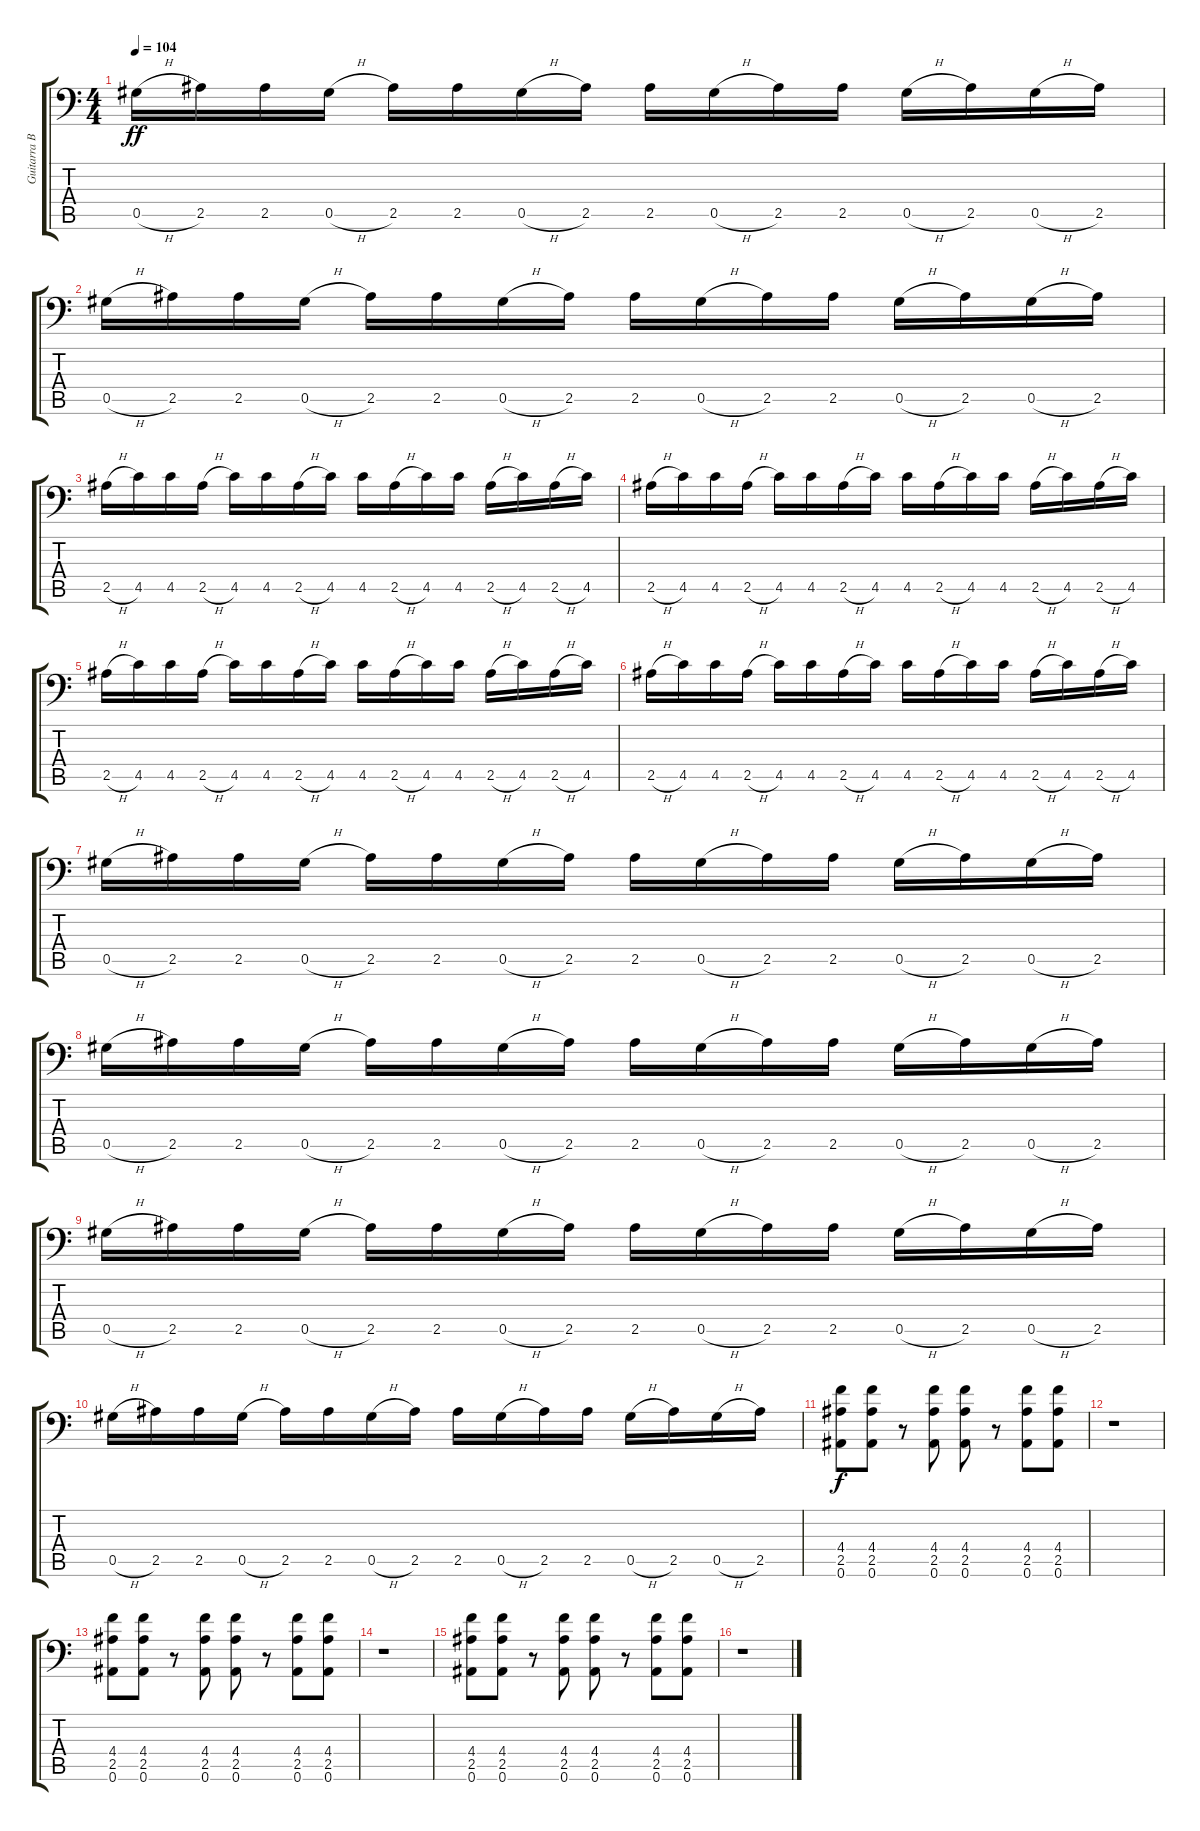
\track ("Guitarra Base" "Guitarra B") {instrument distortionguitar}
\staff {score tabs}
\tuning (Eb4 Bb3 Gb3 Db3 Ab2 Bb1) {hide}
\ts (4 4)
\tempo 104
\clef f4
\ks c
0.5{h}.16{dy ff} 2.5.16 2.5.16 0.5{h}.16 2.5.16 2.5.16 0.5{h}.16 2.5.16 2.5.16 0.5{h}.16 2.5.16 2.5.16 0.5{h}.16 2.5.16 0.5{h}.16 2.5.16 |
0.5{h}.16 2.5.16 2.5.16 0.5{h}.16 2.5.16 2.5.16 0.5{h}.16 2.5.16 2.5.16 0.5{h}.16 2.5.16 2.5.16 0.5{h}.16 2.5.16 0.5{h}.16 2.5.16 |
2.5{h}.16 4.5.16 4.5.16 2.5{h}.16 4.5.16 4.5.16 2.5{h}.16 4.5.16 4.5.16 2.5{h}.16 4.5.16 4.5.16 2.5{h}.16 4.5.16 2.5{h}.16 4.5.16 |
2.5{h}.16 4.5.16 4.5.16 2.5{h}.16 4.5.16 4.5.16 2.5{h}.16 4.5.16 4.5.16 2.5{h}.16 4.5.16 4.5.16 2.5{h}.16 4.5.16 2.5{h}.16 4.5.16 |
2.5{h}.16 4.5.16 4.5.16 2.5{h}.16 4.5.16 4.5.16 2.5{h}.16 4.5.16 4.5.16 2.5{h}.16 4.5.16 4.5.16 2.5{h}.16 4.5.16 2.5{h}.16 4.5.16 |
2.5{h}.16 4.5.16 4.5.16 2.5{h}.16 4.5.16 4.5.16 2.5{h}.16 4.5.16 4.5.16 2.5{h}.16 4.5.16 4.5.16 2.5{h}.16 4.5.16 2.5{h}.16 4.5.16 |
0.5{h}.16 2.5.16 2.5.16 0.5{h}.16 2.5.16 2.5.16 0.5{h}.16 2.5.16 2.5.16 0.5{h}.16 2.5.16 2.5.16 0.5{h}.16 2.5.16 0.5{h}.16 2.5.16 |
0.5{h}.16 2.5.16 2.5.16 0.5{h}.16 2.5.16 2.5.16 0.5{h}.16 2.5.16 2.5.16 0.5{h}.16 2.5.16 2.5.16 0.5{h}.16 2.5.16 0.5{h}.16 2.5.16 |
0.5{h}.16 2.5.16 2.5.16 0.5{h}.16 2.5.16 2.5.16 0.5{h}.16 2.5.16 2.5.16 0.5{h}.16 2.5.16 2.5.16 0.5{h}.16 2.5.16 0.5{h}.16 2.5.16 |
0.5{h}.16 2.5.16 2.5.16 0.5{h}.16 2.5.16 2.5.16 0.5{h}.16 2.5.16 2.5.16 0.5{h}.16 2.5.16 2.5.16 0.5{h}.16 2.5.16 0.5{h}.16 2.5.16 |
(4.4 2.5 0.6).8{dy f} (4.4 2.5 0.6).8 r.8 (4.4 2.5 0.6).8 (4.4 2.5 0.6).8 r.8 (4.4 2.5 0.6).8 (4.4 2.5 0.6).8 |
r.1 |
(4.4 2.5 0.6).8 (4.4 2.5 0.6).8 r.8 (4.4 2.5 0.6).8 (4.4 2.5 0.6).8 r.8 (4.4 2.5 0.6).8 (4.4 2.5 0.6).8 |
r.1 |
(4.4 2.5 0.6).8 (4.4 2.5 0.6).8 r.8 (4.4 2.5 0.6).8 (4.4 2.5 0.6).8 r.8 (4.4 2.5 0.6).8 (4.4 2.5 0.6).8 |
r.1
